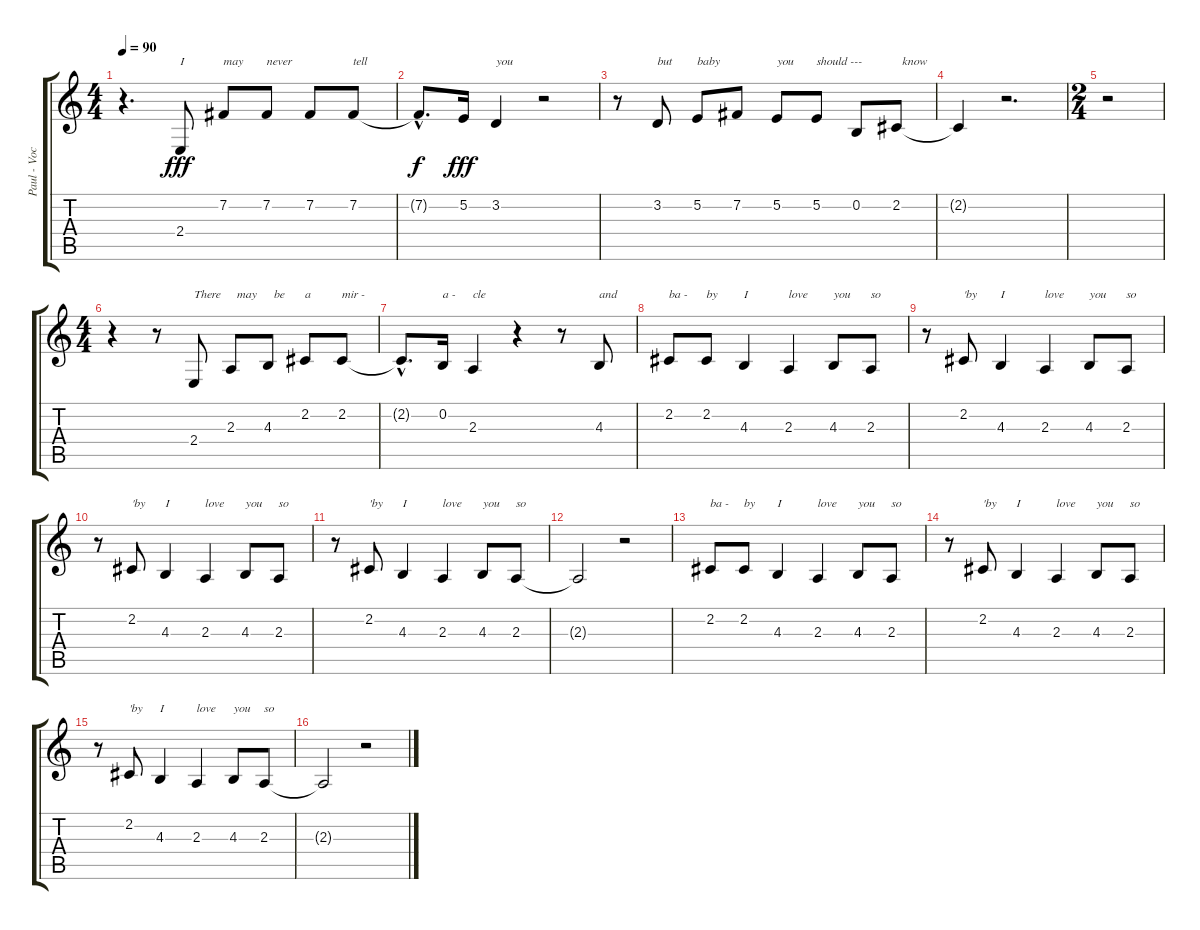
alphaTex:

\track ("Paul - Vocal" "Paul - Voc") {instrument altosax}
\staff {score tabs}
\tuning (E4 B3 G3 D3 A2 E2) {hide}
\ts (4 4)
\tempo 90
\clef g2
\ks c
r.4{d dy fff} 2.4.8{txt "I"} 7.2.8{txt "may"} 7.2.8{txt "never"} 7.2.8 7.2.8{txt "tell"} |
7.2{hac t}.8{d dy f} 5.2.16{dy fff} 3.2.4{txt "you"} r.2 |
r.8 3.2.8{txt "but"} 5.2.8{txt "baby"} 7.2.8 5.2.8{txt "you"} 5.2.8{txt "should ---"} 0.2.8 2.2.8{txt "  know"} |
2.2{t}.4 r.2{d} |
\ts (2 4)
r.2 |
\ts (4 4)
r.4 r.8 2.4.8{txt "There"} 2.3.8{txt "  may"} 4.3.8{txt "  be"} 2.2.8{txt "a"} 2.2.8{txt "mir -"} |
2.2{hac t}.8{d} 0.2.16{txt "a -"} 2.3.4{txt "cle"} r.4 r.8 4.3.8{txt "and"} |
2.2.8{txt "ba -"} 2.2.8{txt "by"} 4.3.4{txt "I"} 2.3.4{txt "love"} 4.3.8{txt "you"} 2.3.8{txt "so"} |
r.8 2.2.8{txt "'by"} 4.3.4{txt "I"} 2.3.4{txt "love"} 4.3.8{txt "you"} 2.3.8{txt "so"} |
r.8 2.2.8{txt "'by"} 4.3.4{txt "I"} 2.3.4{txt "love"} 4.3.8{txt "you"} 2.3.8{txt "so"} |
r.8 2.2.8{txt "'by"} 4.3.4{txt "I"} 2.3.4{txt "love"} 4.3.8{txt "you"} 2.3.8{txt "so"} |
2.3{t}.2 r.2 |
2.2.8{txt "ba -"} 2.2.8{txt "by"} 4.3.4{txt "I"} 2.3.4{txt "love"} 4.3.8{txt "you"} 2.3.8{txt "so"} |
r.8 2.2.8{txt "'by"} 4.3.4{txt "I"} 2.3.4{txt "love"} 4.3.8{txt "you"} 2.3.8{txt "so"} |
r.8 2.2.8{txt "'by"} 4.3.4{txt "I"} 2.3.4{txt "love"} 4.3.8{txt "you"} 2.3.8{txt "so"} |
2.3{t}.2 r.2
